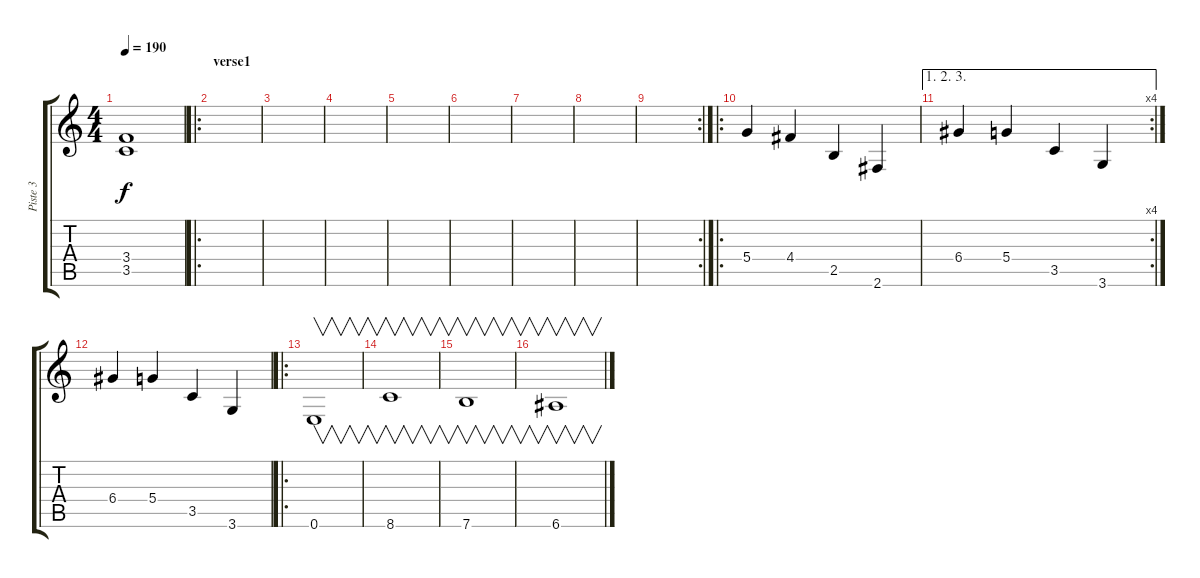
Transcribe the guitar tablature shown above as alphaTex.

\track ("Piste 3" "Piste 3") {instrument distortionguitar}
\staff {score tabs}
\tuning (E4 B3 G3 D3 A2 E2) {hide}
\ts (4 4)
\tempo 190
\clef g2
\ks c
(3.4{t} 3.5{t}).1{dy f} |
\ro
\section ("" "verse1")
|
|
|
|
|
|
|
\rc 2
|
\ro
5.4.4 4.4.4 2.5.4 2.6.4 |
\ae (1 2 3)
\rc 4
6.4.4 5.4.4 3.5.4 3.6.4 |
6.4.4 5.4.4 3.5.4 3.6.4 |
\ro
0.6.1{v} |
8.6.1{v} |
7.6.1{v} |
6.6.1{v}
